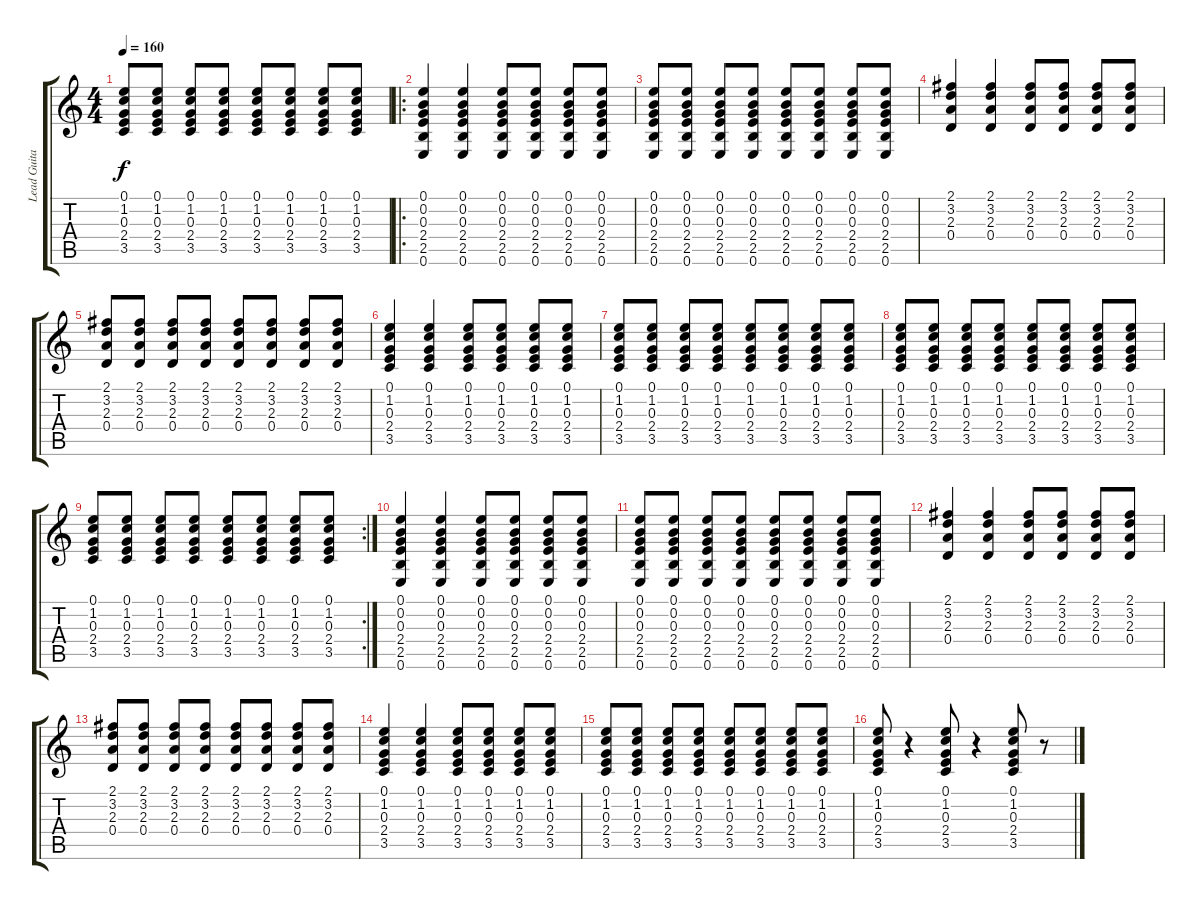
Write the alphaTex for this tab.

\track ("Lead Guitar" "Lead Guita") {instrument acousticguitarsteel}
\staff {score tabs}
\tuning (E4 B3 G3 D3 A2 E2) {hide}
\ts (4 4)
\tempo 160
\clef g2
\ks c
(0.1 1.2 0.3 2.4 3.5).8{dy f} (0.1 1.2 0.3 2.4 3.5).8 (0.1 1.2 0.3 2.4 3.5).8 (0.1 1.2 0.3 2.4 3.5).8 (0.1 1.2 0.3 2.4 3.5).8 (0.1 1.2 0.3 2.4 3.5).8 (0.1 1.2 0.3 2.4 3.5).8 (0.1 1.2 0.3 2.4 3.5).8 |
\ro
(0.1 0.2 0.3 2.4 2.5 0.6).4 (0.1 0.2 0.3 2.4 2.5 0.6).4 (0.1 0.2 0.3 2.4 2.5 0.6).8 (0.1 0.2 0.3 2.4 2.5 0.6).8 (0.1 0.2 0.3 2.4 2.5 0.6).8 (0.1 0.2 0.3 2.4 2.5 0.6).8 |
(0.1 0.2 0.3 2.4 2.5 0.6).8 (0.1 0.2 0.3 2.4 2.5 0.6).8 (0.1 0.2 0.3 2.4 2.5 0.6).8 (0.1 0.2 0.3 2.4 2.5 0.6).8 (0.1 0.2 0.3 2.4 2.5 0.6).8 (0.1 0.2 0.3 2.4 2.5 0.6).8 (0.1 0.2 0.3 2.4 2.5 0.6).8 (0.1 0.2 0.3 2.4 2.5 0.6).8 |
(2.1 3.2 2.3 0.4).4 (2.1 3.2 2.3 0.4).4 (2.1 3.2 2.3 0.4).8 (2.1 3.2 2.3 0.4).8 (2.1 3.2 2.3 0.4).8 (2.1 3.2 2.3 0.4).8 |
(2.1 3.2 2.3 0.4).8 (2.1 3.2 2.3 0.4).8 (2.1 3.2 2.3 0.4).8 (2.1 3.2 2.3 0.4).8 (2.1 3.2 2.3 0.4).8 (2.1 3.2 2.3 0.4).8 (2.1 3.2 2.3 0.4).8 (2.1 3.2 2.3 0.4).8 |
(0.1 1.2 0.3 2.4 3.5).4 (0.1 1.2 0.3 2.4 3.5).4 (0.1 1.2 0.3 2.4 3.5).8 (0.1 1.2 0.3 2.4 3.5).8 (0.1 1.2 0.3 2.4 3.5).8 (0.1 1.2 0.3 2.4 3.5).8 |
(0.1 1.2 0.3 2.4 3.5).8 (0.1 1.2 0.3 2.4 3.5).8 (0.1 1.2 0.3 2.4 3.5).8 (0.1 1.2 0.3 2.4 3.5).8 (0.1 1.2 0.3 2.4 3.5).8 (0.1 1.2 0.3 2.4 3.5).8 (0.1 1.2 0.3 2.4 3.5).8 (0.1 1.2 0.3 2.4 3.5).8 |
(0.1 1.2 0.3 2.4 3.5).8 (0.1 1.2 0.3 2.4 3.5).8 (0.1 1.2 0.3 2.4 3.5).8 (0.1 1.2 0.3 2.4 3.5).8 (0.1 1.2 0.3 2.4 3.5).8 (0.1 1.2 0.3 2.4 3.5).8 (0.1 1.2 0.3 2.4 3.5).8 (0.1 1.2 0.3 2.4 3.5).8 |
\rc 2
(0.1 1.2 0.3 2.4 3.5).8 (0.1 1.2 0.3 2.4 3.5).8 (0.1 1.2 0.3 2.4 3.5).8 (0.1 1.2 0.3 2.4 3.5).8 (0.1 1.2 0.3 2.4 3.5).8 (0.1 1.2 0.3 2.4 3.5).8 (0.1 1.2 0.3 2.4 3.5).8 (0.1 1.2 0.3 2.4 3.5).8 |
(0.1 0.2 0.3 2.4 2.5 0.6).4 (0.1 0.2 0.3 2.4 2.5 0.6).4 (0.1 0.2 0.3 2.4 2.5 0.6).8 (0.1 0.2 0.3 2.4 2.5 0.6).8 (0.1 0.2 0.3 2.4 2.5 0.6).8 (0.1 0.2 0.3 2.4 2.5 0.6).8 |
(0.1 0.2 0.3 2.4 2.5 0.6).8 (0.1 0.2 0.3 2.4 2.5 0.6).8 (0.1 0.2 0.3 2.4 2.5 0.6).8 (0.1 0.2 0.3 2.4 2.5 0.6).8 (0.1 0.2 0.3 2.4 2.5 0.6).8 (0.1 0.2 0.3 2.4 2.5 0.6).8 (0.1 0.2 0.3 2.4 2.5 0.6).8 (0.1 0.2 0.3 2.4 2.5 0.6).8 |
(2.1 3.2 2.3 0.4).4 (2.1 3.2 2.3 0.4).4 (2.1 3.2 2.3 0.4).8 (2.1 3.2 2.3 0.4).8 (2.1 3.2 2.3 0.4).8 (2.1 3.2 2.3 0.4).8 |
(2.1 3.2 2.3 0.4).8 (2.1 3.2 2.3 0.4).8 (2.1 3.2 2.3 0.4).8 (2.1 3.2 2.3 0.4).8 (2.1 3.2 2.3 0.4).8 (2.1 3.2 2.3 0.4).8 (2.1 3.2 2.3 0.4).8 (2.1 3.2 2.3 0.4).8 |
(0.1 1.2 0.3 2.4 3.5).4 (0.1 1.2 0.3 2.4 3.5).4 (0.1 1.2 0.3 2.4 3.5).8 (0.1 1.2 0.3 2.4 3.5).8 (0.1 1.2 0.3 2.4 3.5).8 (0.1 1.2 0.3 2.4 3.5).8 |
(0.1 1.2 0.3 2.4 3.5).8 (0.1 1.2 0.3 2.4 3.5).8 (0.1 1.2 0.3 2.4 3.5).8 (0.1 1.2 0.3 2.4 3.5).8 (0.1 1.2 0.3 2.4 3.5).8 (0.1 1.2 0.3 2.4 3.5).8 (0.1 1.2 0.3 2.4 3.5).8 (0.1 1.2 0.3 2.4 3.5).8 |
(0.1 1.2 0.3 2.4 3.5).8 r.4 (0.1 1.2 0.3 2.4 3.5).8 r.4 (0.1 1.2 0.3 2.4 3.5).8 r.8
